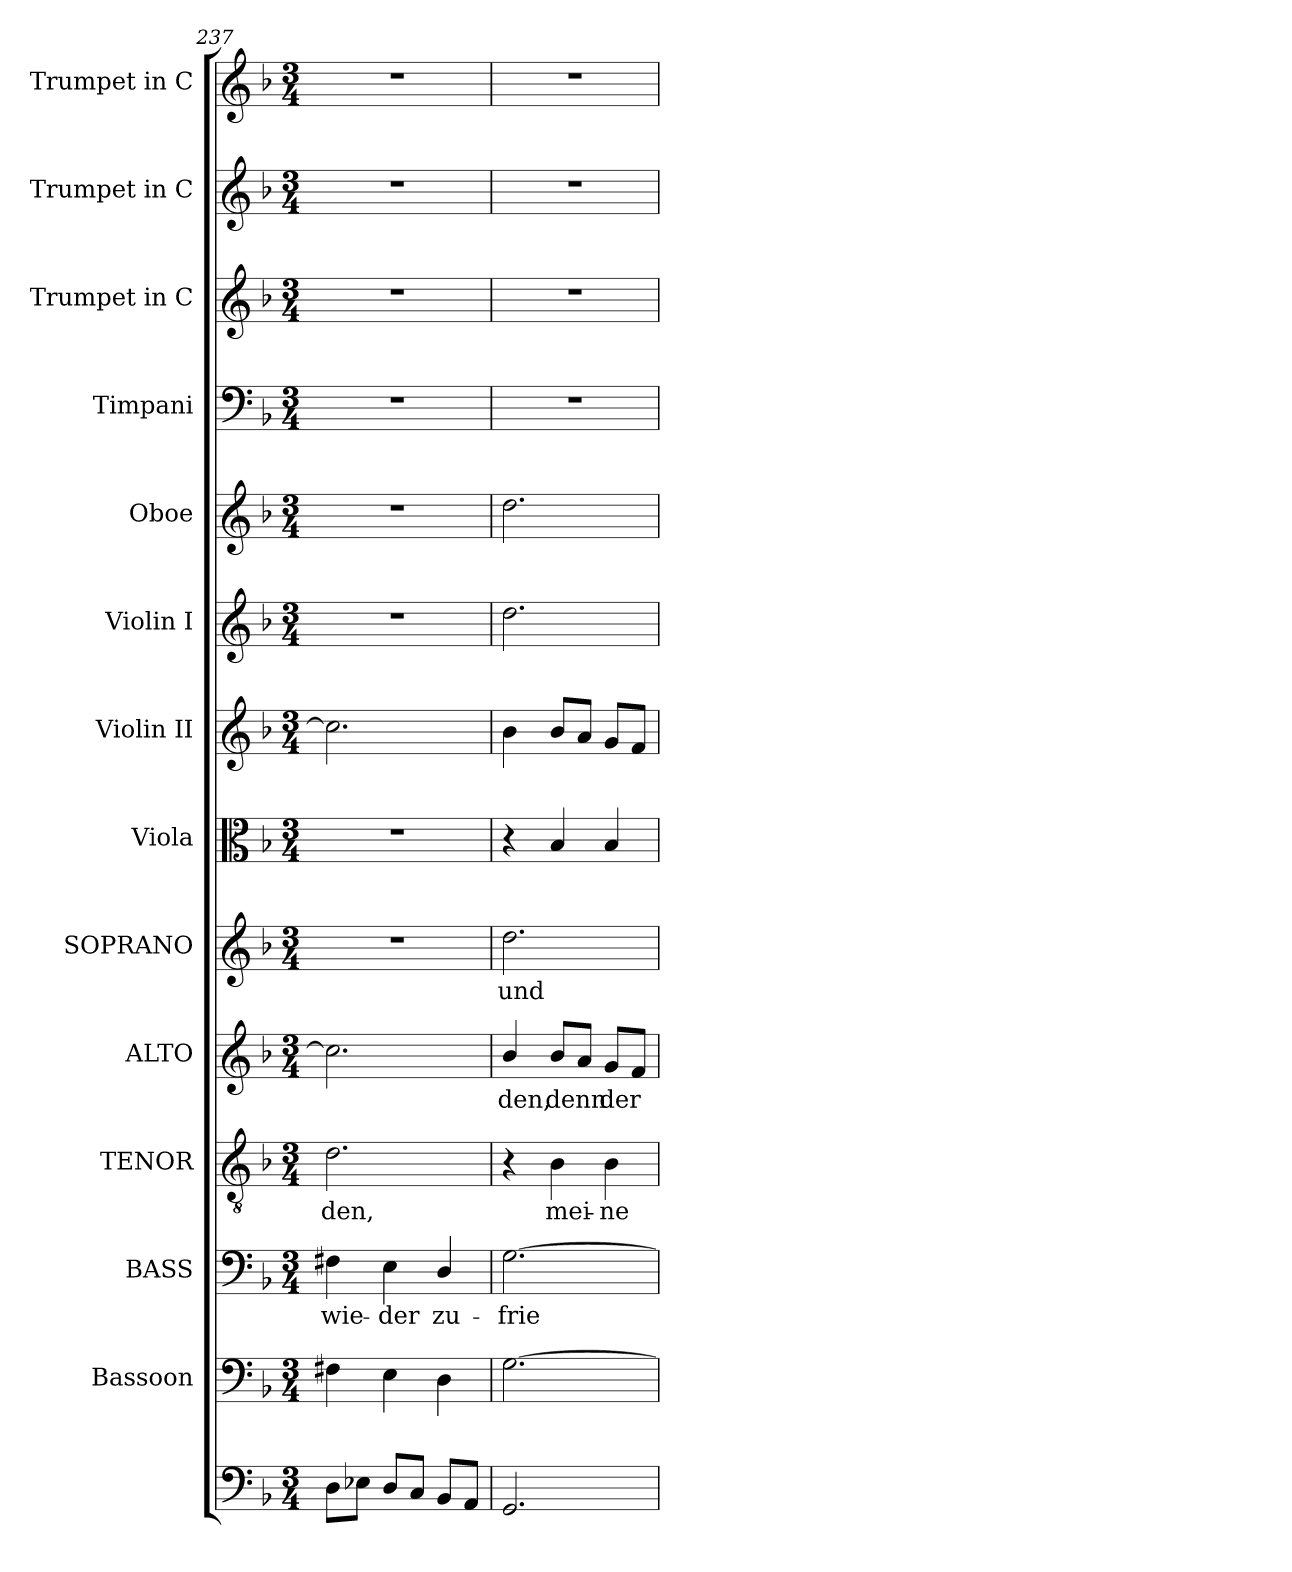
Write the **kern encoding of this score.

**kern	**kern	**kern	**text	**kern	**text	**kern	**text	**kern	**text	**kern	**kern	**kern	**kern	**kern	**kern	**kern	**kern
*part14	*part13	*part12	*part12	*part11	*part11	*part10	*part10	*part9	*part9	*part8	*part7	*part6	*part5	*part4	*part3	*part2	*part1
*staff14	*staff13	*staff12	*staff12	*staff11	*staff11	*staff10	*staff10	*staff9	*staff9	*staff8	*staff7	*staff6	*staff5	*staff4	*staff3	*staff2	*staff1
*	*I"Bassoon	*I"BASS	*	*I"TENOR	*	*I"ALTO	*	*I"SOPRANO	*	*I"Viola	*I"Violin II	*I"Violin I	*I"Oboe	*I"Timpani	*I"Trumpet in C	*I"Trumpet in C	*I"Trumpet in C
*	*	*	*	*	*	*I'Alto	*	*I'Soprano	*	*I'Viola	*I'Violin II	*I'Violin I	*I'Oboe	*I'Timp.	*	*	*
*clefF4	*clefF4	*clefF4	*	*clefGv2	*	*clefG2	*	*clefG2	*	*clefC3	*clefG2	*clefG2	*clefG2	*clefF4	*clefG2	*clefG2	*clefG2
*	*	*	*	*ITrd7c12	*	*	*	*	*	*	*	*	*	*	*	*	*
*k[b-]	*k[b-]	*k[b-]	*	*k[b-]	*	*k[b-]	*	*k[b-]	*	*k[b-]	*k[b-]	*k[b-]	*k[b-]	*k[b-]	*k[b-]	*k[b-]	*k[b-]
*F:	*F:	*F:	*	*F:	*	*F:	*	*F:	*	*F:	*F:	*F:	*F:	*F:	*F:	*F:	*F:
*M3/4	*M3/4	*M3/4	*	*M3/4	*	*M3/4	*	*M3/4	*	*M3/4	*M3/4	*M3/4	*M3/4	*M3/4	*M3/4	*M3/4	*M3/4
=237	=237	=237	=237	=237	=237	=237	=237	=237	=237	=237	=237	=237	=237	=237	=237	=237	=237
!	!	!	!LO:LY:b:color=#000000	!	!	!	!	!	!	!	!	!	!	!	!	!	!
!	!	!	!	!	!LO:LY:b:color=#000000	!	!	!LO:N:vis=1	!	!LO:N:vis=1	!	!LO:N:vis=1	!LO:N:vis=1	!LO:N:vis=1	!LO:N:vis=1	!LO:N:vis=1	!LO:N:vis=1
8Di\L	4F#Xi\	4F#Xi\	wie-	2.Di\	-den,	2.cci\]	.	2.r	.	2.r	2.cci\]	2.r	2.r	2.r	2.r	2.r	2.r
8E-Xi\J	.	.	.	.	.	.	.	.	.	.	.	.	.	.	.	.	.
!	!	!	!LO:LY:b:color=#000000	!	!	!	!	!	!	!	!	!	!	!	!	!	!
8Di/L	4Ei\	4Ei\	-der	.	.	.	.	.	.	.	.	.	.	.	.	.	.
8Ci/J	.	.	.	.	.	.	.	.	.	.	.	.	.	.	.	.	.
!	!	!	!LO:LY:b:color=#000000	!	!	!	!	!	!	!	!	!	!	!	!	!	!
8BB-i/L	4Di\	4Di/	zu-	.	.	.	.	.	.	.	.	.	.	.	.	.	.
8AAi/J	.	.	.	.	.	.	.	.	.	.	.	.	.	.	.	.	.
=238	=238	=238	=238	=238	=238	=238	=238	=238	=238	=238	=238	=238	=238	=238	=238	=238	=238
!	!	!	!LO:LY:b:color=#000000	!	!	!	!	!	!	!	!	!	!	!	!	!	!
!	!	!	!	!	!	!	!LO:LY:b:color=#000000	!	!	!	!	!	!	!	!	!	!
!	!	!	!	!	!	!	!	!	!LO:LY:b:color=#000000	!	!	!	!	!LO:N:vis=1	!LO:N:vis=1	!LO:N:vis=1	!LO:N:vis=1
2.GGi/	[2.Gi\	[2.Gi\	-frie-	4r	.	4b-i/	-den,	2.ddi\	und	4r	4b-i\	2.ddi\	2.ddi\	2.r	2.r	2.r	2.r
!	!	!	!	!	!LO:LY:b:color=#000000	!	!	!	!	!	!	!	!	!	!	!	!
!	!	!	!	!	!	!	!LO:LY:b:color=#000000	!	!	!	!	!	!	!	!	!	!
.	.	.	.	4BB-i\	mei-	8b-i/L	denn	.	.	4B-i/	8b-i/L	.	.	.	.	.	.
.	.	.	.	.	.	8ai/J	.	.	.	.	8ai/J	.	.	.	.	.	.
!	!	!	!	!	!LO:LY:b:color=#000000	!	!	!	!	!	!	!	!	!	!	!	!
!	!	!	!	!	!	!	!LO:LY:b:color=#000000	!	!	!	!	!	!	!	!	!	!
.	.	.	.	4BB-i\	-ne	8gi/L	der	.	.	4B-i/	8gi/L	.	.	.	.	.	.
.	.	.	.	.	.	8fi/J	.	.	.	.	8fi/J	.	.	.	.	.	.
=	=	=	=	=	=	=	=	=	=	=	=	=	=	=	=	=	=
*-	*-	*-	*-	*-	*-	*-	*-	*-	*-	*-	*-	*-	*-	*-	*-	*-	*-
